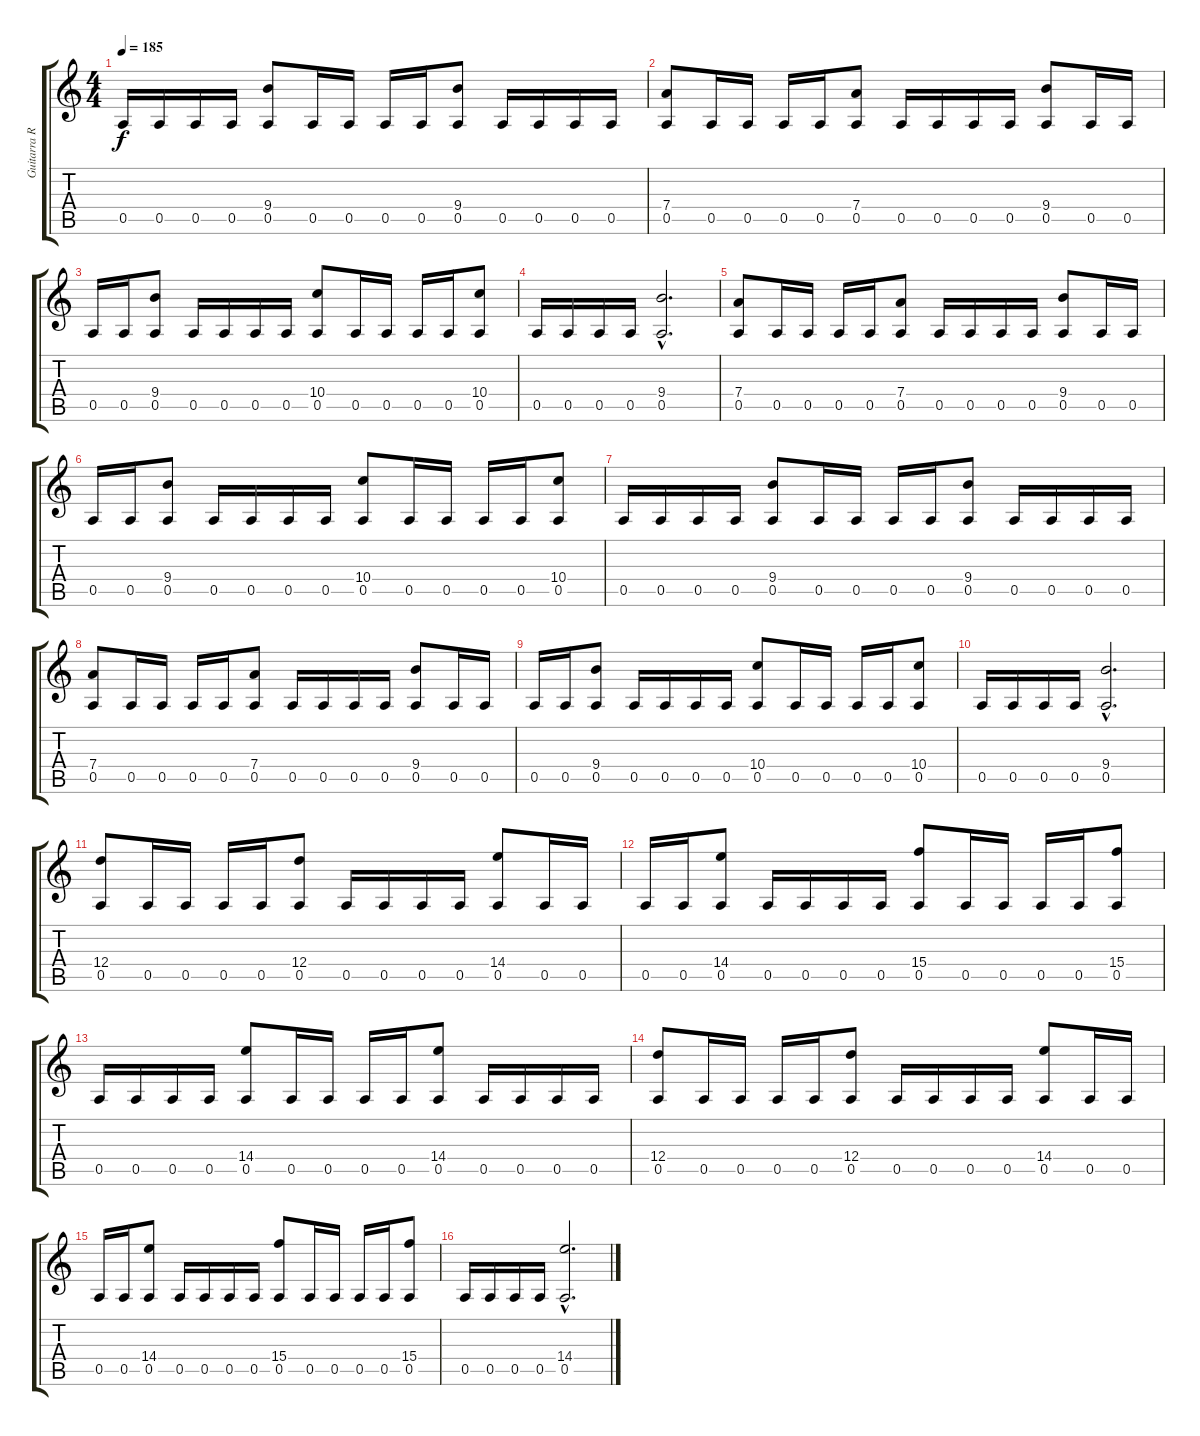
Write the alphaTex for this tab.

\track ("Guitarra Ritmica" "Guitarra R") {instrument distortionguitar}
\staff {score tabs}
\tuning (E4 B3 G3 D3 A2 E2) {hide}
\ts (4 4)
\tempo 185
\clef g2
\ks c
0.5.16{dy f} 0.5.16 0.5.16 0.5.16 (9.4 0.5).8 0.5.16 0.5.16 0.5.16 0.5.16 (9.4 0.5).8 0.5.16 0.5.16 0.5.16 0.5.16 |
(7.4 0.5).8 0.5.16 0.5.16 0.5.16 0.5.16 (7.4 0.5).8 0.5.16 0.5.16 0.5.16 0.5.16 (9.4 0.5).8 0.5.16 0.5.16 |
0.5.16 0.5.16 (9.4 0.5).8 0.5.16 0.5.16 0.5.16 0.5.16 (10.4 0.5).8 0.5.16 0.5.16 0.5.16 0.5.16 (10.4 0.5).8 |
0.5.16 0.5.16 0.5.16 0.5.16 (9.4{hac} 0.5{hac}).2{d} |
(7.4 0.5).8 0.5.16 0.5.16 0.5.16 0.5.16 (7.4 0.5).8 0.5.16 0.5.16 0.5.16 0.5.16 (9.4 0.5).8 0.5.16 0.5.16 |
0.5.16 0.5.16 (9.4 0.5).8 0.5.16 0.5.16 0.5.16 0.5.16 (10.4 0.5).8 0.5.16 0.5.16 0.5.16 0.5.16 (10.4 0.5).8 |
0.5.16 0.5.16 0.5.16 0.5.16 (9.4 0.5).8 0.5.16 0.5.16 0.5.16 0.5.16 (9.4 0.5).8 0.5.16 0.5.16 0.5.16 0.5.16 |
(7.4 0.5).8 0.5.16 0.5.16 0.5.16 0.5.16 (7.4 0.5).8 0.5.16 0.5.16 0.5.16 0.5.16 (9.4 0.5).8 0.5.16 0.5.16 |
0.5.16 0.5.16 (9.4 0.5).8 0.5.16 0.5.16 0.5.16 0.5.16 (10.4 0.5).8 0.5.16 0.5.16 0.5.16 0.5.16 (10.4 0.5).8 |
0.5.16 0.5.16 0.5.16 0.5.16 (9.4{hac} 0.5{hac}).2{d} |
(12.4 0.5).8 0.5.16 0.5.16 0.5.16 0.5.16 (12.4 0.5).8 0.5.16 0.5.16 0.5.16 0.5.16 (14.4 0.5).8 0.5.16 0.5.16 |
0.5.16 0.5.16 (14.4 0.5).8 0.5.16 0.5.16 0.5.16 0.5.16 (15.4 0.5).8 0.5.16 0.5.16 0.5.16 0.5.16 (15.4 0.5).8 |
0.5.16 0.5.16 0.5.16 0.5.16 (14.4 0.5).8 0.5.16 0.5.16 0.5.16 0.5.16 (14.4 0.5).8 0.5.16 0.5.16 0.5.16 0.5.16 |
(12.4 0.5).8 0.5.16 0.5.16 0.5.16 0.5.16 (12.4 0.5).8 0.5.16 0.5.16 0.5.16 0.5.16 (14.4 0.5).8 0.5.16 0.5.16 |
0.5.16 0.5.16 (14.4 0.5).8 0.5.16 0.5.16 0.5.16 0.5.16 (15.4 0.5).8 0.5.16 0.5.16 0.5.16 0.5.16 (15.4 0.5).8 |
0.5.16 0.5.16 0.5.16 0.5.16 (14.4{hac} 0.5{hac}).2{d}
